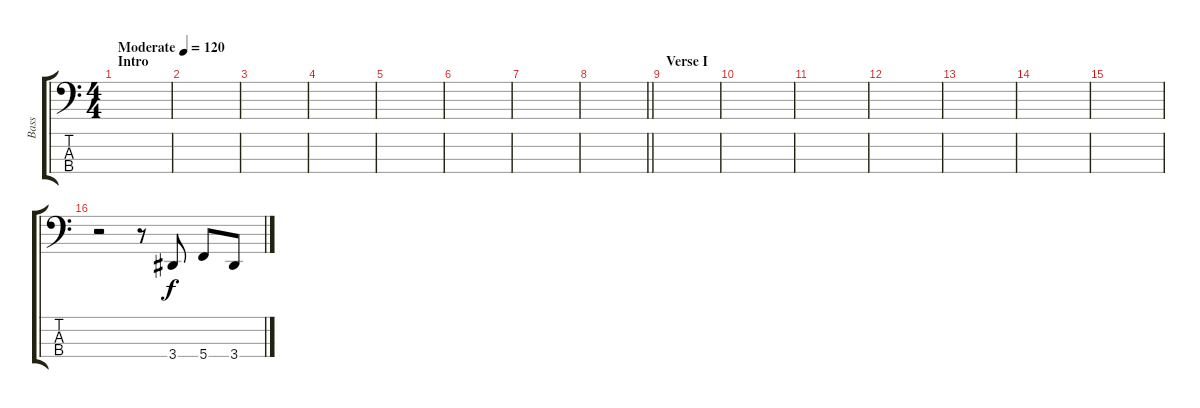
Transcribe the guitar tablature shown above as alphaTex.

\track ("Bass" "Bass") {instrument electricbassfinger}
\staff {score tabs}
\tuning (F2 C2 G1 C1) {hide}
\ts (4 4)
\section ("" "Intro")
\tempo (120 "Moderate")
\clef f4
\ks c
|
|
|
|
|
|
|
\barLineRight lightlight
|
\section ("" "Verse I")
|
|
|
|
|
|
|
r.2 r.8 3.4.8 5.4.8 3.4.8
